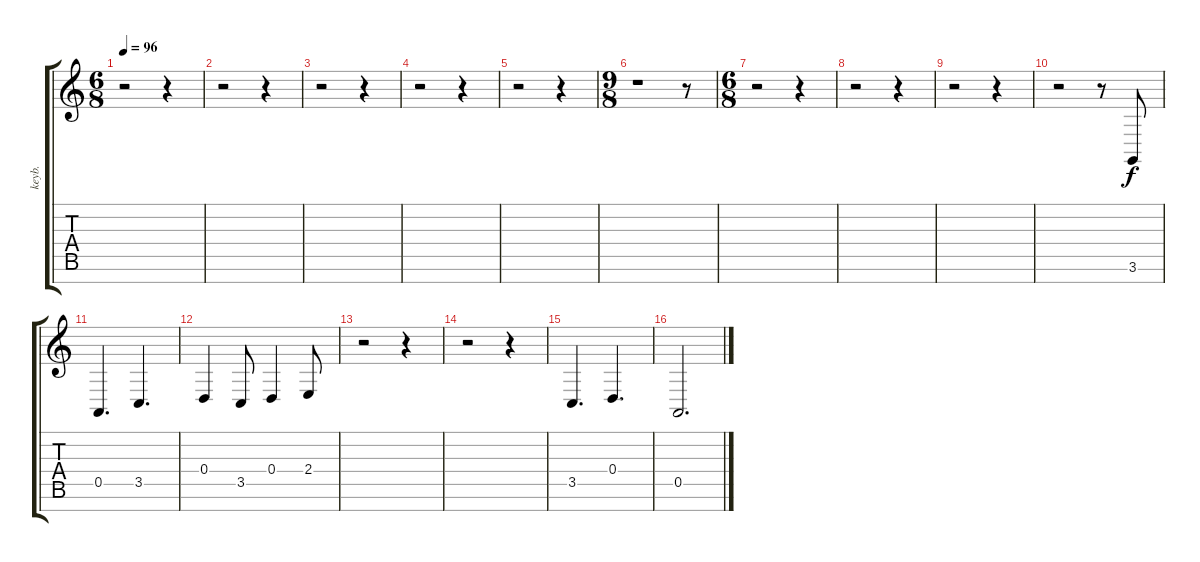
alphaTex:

\track ("keyb." "keyb.") {instrument stringensemble1}
\staff {score tabs}
\tuning (E4 B3 G3 D3 A2 E2 B1) {hide}
\ts (6 8)
\tempo 96
\clef g2
\ks c
r.2{dy f instrument stringensemble1} r.4 |
r.2 r.4 |
r.2 r.4 |
r.2 r.4 |
r.2 r.4 |
\ts (9 8)
r.1 r.8 |
\ts (6 8)
r.2 r.4 |
r.2 r.4 |
r.2 r.4 |
r.2 r.8 3.6.8 |
0.5.4{d} 3.5.4{d} |
0.4.4 3.5.8 0.4.4 2.4.8 |
r.2 r.4 |
r.2 r.4 |
3.5.4{d} 0.4.4{d} |
0.5.2{d}
